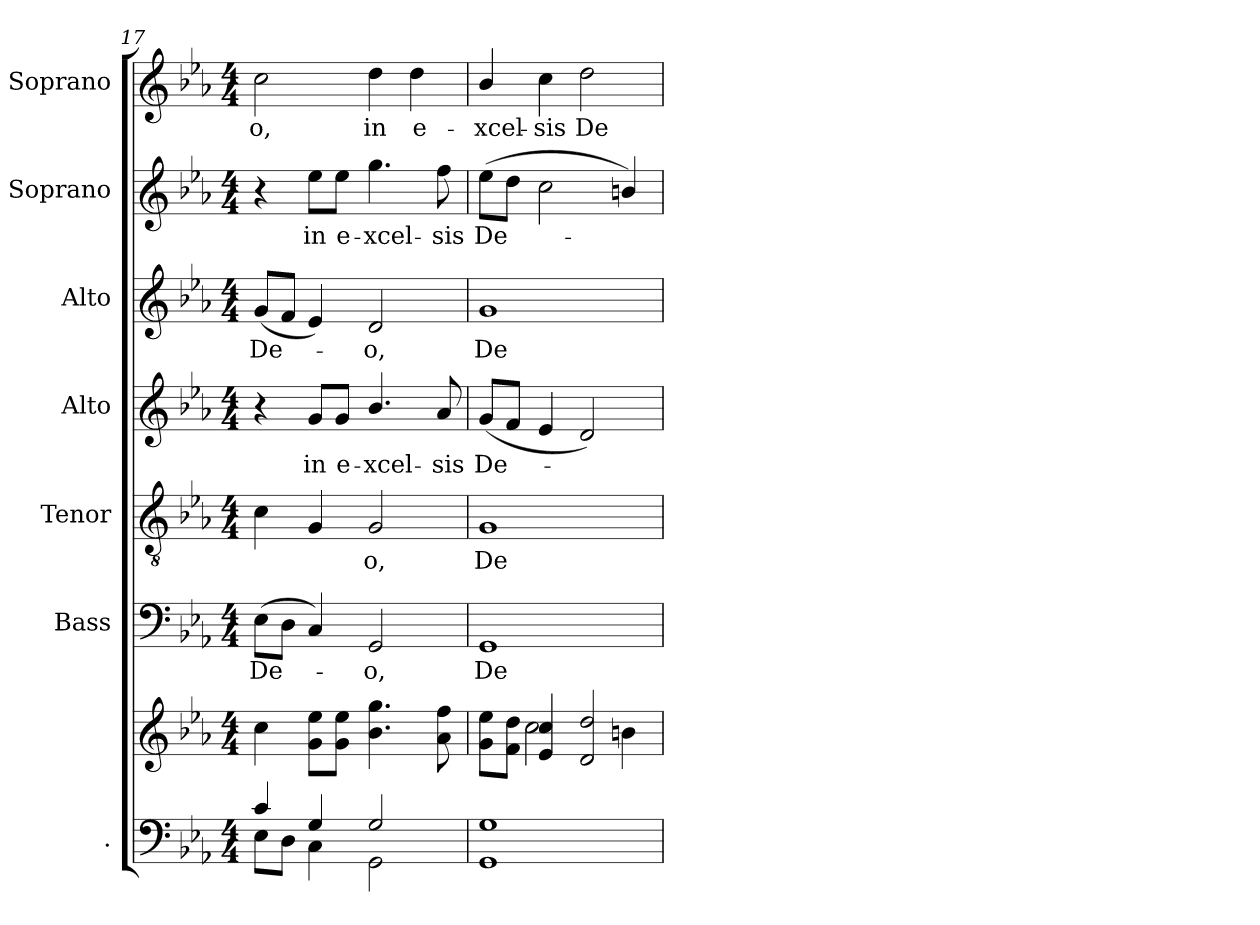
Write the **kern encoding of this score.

**kern	**kern	**kern	**text	**kern	**text	**kern	**text	**kern	**text	**kern	**text	**kern	**text
*part7	*part7	*part6	*part6	*part5	*part5	*part4	*part4	*part3	*part3	*part2	*part2	*part1	*part1
*staff8	*staff7	*staff6	*staff6	*staff5	*staff5	*staff4	*staff4	*staff3	*staff3	*staff2	*staff2	*staff1	*staff1
*I".	*	*I"Bass	*	*I"Tenor	*	*I"Alto	*	*I"Alto	*	*I"Soprano	*	*I"Soprano	*
*	*	*I'B.	*	*I'T.	*	*	*	*I'A.	*	*	*	*I'S.	*
*clefF4	*clefG2	*clefF4	*	*clefGv2	*	*clefG2	*	*clefG2	*	*clefG2	*	*clefG2	*
*	*	*	*	*ITrd7c12	*	*	*	*	*	*	*	*	*
*k[b-e-a-]	*k[b-e-a-]	*k[b-e-a-]	*	*k[b-e-a-]	*	*k[b-e-a-]	*	*k[b-e-a-]	*	*k[b-e-a-]	*	*k[b-e-a-]	*
*E-:	*E-:	*E-:	*	*E-:	*	*E-:	*	*E-:	*	*E-:	*	*E-:	*
*M4/4	*M4/4	*M4/4	*	*M4/4	*	*M4/4	*	*M4/4	*	*M4/4	*	*M4/4	*
=17	=17	=17	=17	=17	=17	=17	=17	=17	=17	=17	=17	=17	=17
*^	*	*	*	*	*	*	*	*	*	*	*	*	*
!	!	!	!	!LO:LY:b:color=#000000	!	!	!	!	!	!	!	!	!	!
!	!	!	!	!	!	!	!	!	!	!LO:LY:b:color=#000000	!	!	!	!
!	!	!	!	!	!	!	!	!	!	!	!	!	!	!LO:LY:b:color=#000000
4ci/	8E-i\L	4cci\	(8E-i\L	De-	4Ci\	.	4r	.	(8gi/L	De-	4r	.	2cci\	-o,
.	8Di\J	.	8Di\J	.	.	.	.	.	8fi/J	.	.	.	.	.
!	!	!	!	!	!	!	!	!LO:LY:b:color=#000000	!	!	!	!	!	!
!	!	!	!	!	!	!	!	!	!	!	!	!LO:LY:b:color=#000000	!	!
4Gi/	4Ci\	8gi\ 8ee-i\L	4Ci/)	.	4GGi/	.	8gi/L	in	4e-i/)	.	8ee-i\L	in	.	.
!	!	!	!	!	!	!	!	!LO:LY:b:color=#000000	!	!	!	!	!	!
!	!	!	!	!	!	!	!	!	!	!	!	!LO:LY:b:color=#000000	!	!
.	.	8gi\ 8ee-i\J	.	.	.	.	8gi/J	e-	.	.	8ee-i\J	e-	.	.
!	!	!	!	!LO:LY:b:color=#000000	!	!	!	!	!	!	!	!	!	!
!	!	!	!	!	!	!LO:LY:b:color=#000000	!	!	!	!	!	!	!	!
!	!	!	!	!	!	!	!	!LO:LY:b:color=#000000	!	!	!	!	!	!
!	!	!	!	!	!	!	!	!	!	!LO:LY:b:color=#000000	!	!	!	!
!	!	!	!	!	!	!	!	!	!	!	!	!LO:LY:b:color=#000000	!	!
!	!	!	!	!	!	!	!	!	!	!	!	!	!	!LO:LY:b:color=#000000
2Gi/	2GGi\	4.b-i\ 4.ggi	2GGi/	-o,	2GGi/	-o,	4.b-i/	-xcel-	2di/	-o,	4.ggi\	-xcel-	4ddi\	in
!	!	!	!	!	!	!	!	!	!	!	!	!	!	!LO:LY:b:color=#000000
.	.	.	.	.	.	.	.	.	.	.	.	.	4ddi\	e-
!	!	!	!	!	!	!	!	!LO:LY:b:color=#000000	!	!	!	!	!	!
!	!	!	!	!	!	!	!	!	!	!	!	!LO:LY:b:color=#000000	!	!
.	.	8a-i\ 8ffi	.	.	.	.	8a-i/	-sis	.	.	8ffi\	-sis	.	.
=18	=18	=18	=18	=18	=18	=18	=18	=18	=18	=18	=18	=18	=18	=18
*	*	*^	*	*	*	*	*	*	*	*	*	*	*	*
!	!	!	!	!	!LO:LY:b:color=#000000	!	!	!	!	!	!	!	!	!	!
!	!	!	!	!	!	!	!LO:LY:b:color=#000000	!	!	!	!	!	!	!	!
!	!	!	!	!	!	!	!	!	!LO:LY:b:color=#000000	!	!	!	!	!	!
!	!	!	!	!	!	!	!	!	!	!	!LO:LY:b:color=#000000	!	!	!	!
!	!	!	!	!	!	!	!	!	!	!	!	!	!LO:LY:b:color=#000000	!	!
!	!	!	!	!	!	!	!	!	!	!	!	!	!	!	!LO:LY:b:color=#000000
1Gi	1GGi	8gi\ 8ee-i\L	4ryy	1GGi	De-	1GGi	De-	(8gi/L	De-	1gi	De-	(8ee-i\L	De-	4b-i/	-xcel-
.	.	8fi\ 8ddi\J	.	.	.	.	.	8fi/J	.	.	.	8ddi\J	.	.	.
!	!	!	!	!	!	!	!	!	!	!	!	!	!	!	!LO:LY:b:color=#000000
.	.	4e-i/ 4cci	2cci\	.	.	.	.	4e-i/	.	.	.	2cci\	.	4cci\	-sis
!	!	!	!	!	!	!	!	!	!	!	!	!	!	!	!LO:LY:b:color=#000000
.	.	2di/ 2ddi	.	.	.	.	.	2di/)	.	.	.	.	.	2ddi\	De-
.	.	.	4bni\	.	.	.	.	.	.	.	.	4bni/)	.	.	.
*v	*v	*	*	*	*	*	*	*	*	*	*	*	*	*	*
*	*v	*v	*	*	*	*	*	*	*	*	*	*	*	*
=	=	=	=	=	=	=	=	=	=	=	=	=	=
*-	*-	*-	*-	*-	*-	*-	*-	*-	*-	*-	*-	*-	*-
